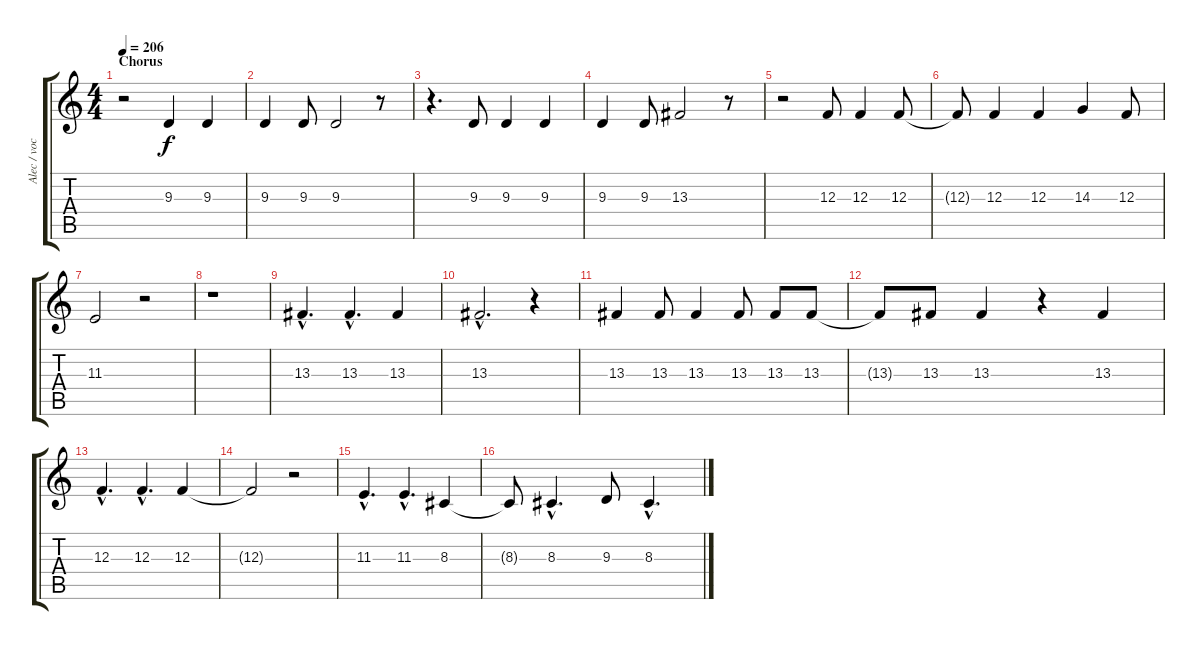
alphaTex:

\track ("Alec / vocals" "Alec / voc") {instrument lead1square}
\staff {score tabs}
\tuning (D4 A3 F3 C3 G2 D2) {hide}
\ts (4 4)
\section ("" "Chorus")
\tempo 206
\clef g2
\ks c
r.2{dy f} 9.3.4 9.3.4 |
9.3.4 9.3.8 9.3.2 r.8 |
r.4{d} 9.3.8 9.3.4 9.3.4 |
9.3.4 9.3.8 13.3.2 r.8 |
r.2 12.3.8 12.3.4 12.3.8 |
12.3{t}.8 12.3.4 12.3.4 14.3.4 12.3.8 |
11.3.2 r.2 |
r.1 |
13.3{hac}.4{d} 13.3{hac}.4{d} 13.3.4 |
13.3{hac}.2{d} r.4 |
13.3.4 13.3.8 13.3.4 13.3.8 13.3.8 13.3.8 |
13.3{t}.8 13.3.8 13.3.4 r.4 13.3.4 |
12.3{hac}.4{d} 12.3{hac}.4{d} 12.3.4 |
12.3{t}.2 r.2 |
11.3{hac}.4{d} 11.3{hac}.4{d} 8.3.4 |
8.3{t}.8 8.3{hac}.4{d} 9.3.8 8.3{hac}.4{d}
